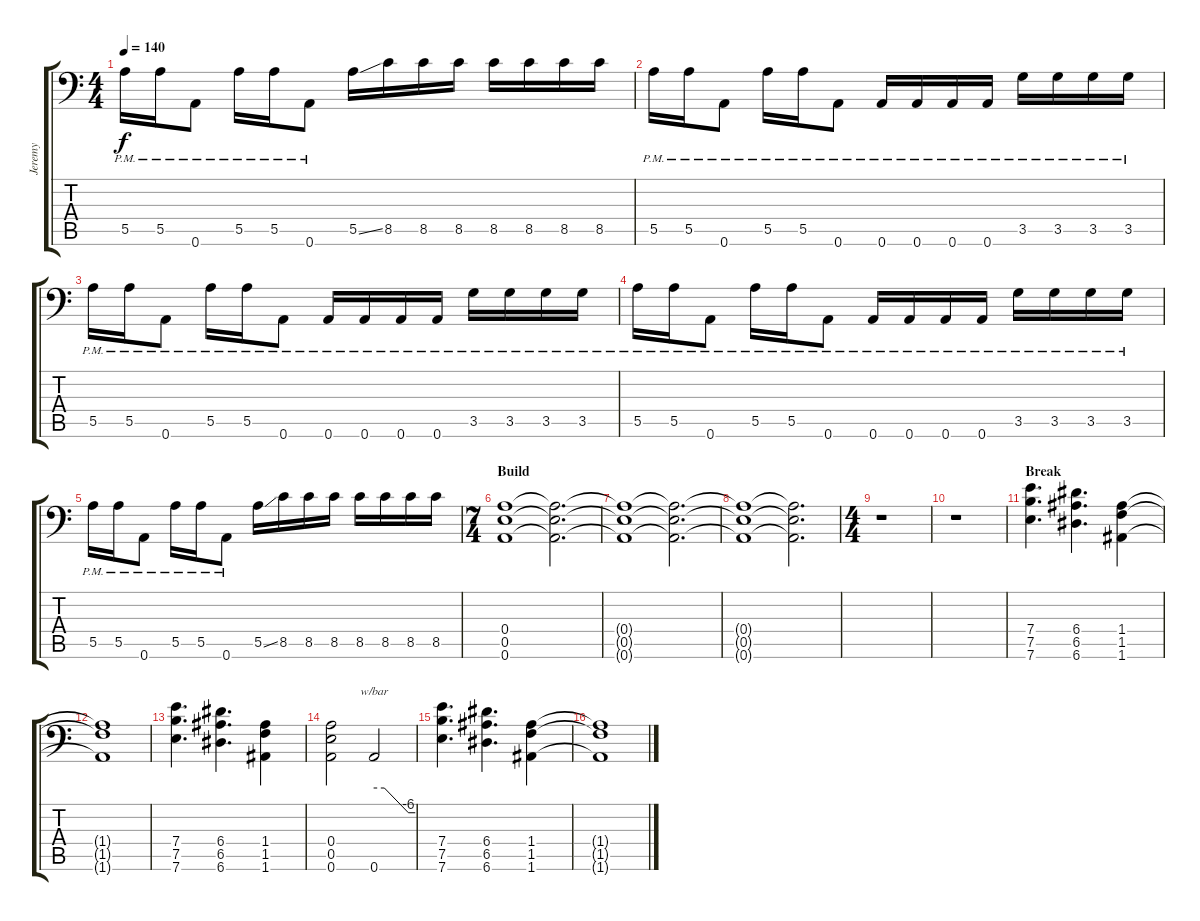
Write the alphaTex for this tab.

\track ("Jeremy" "Jeremy") {instrument overdrivenguitar}
\staff {score tabs}
\tuning (B3 Gb3 D3 A2 E2 A1) {hide}
\ts (4 4)
\tempo 140
\clef f4
\ks c
5.5{pm}.16{dy f} 5.5{pm}.16 0.6{pm}.8 5.5{pm}.16 5.5{pm}.16 0.6{pm}.8 5.5{ss}.16 8.5.16 8.5.16 8.5.16 8.5.16 8.5.16 8.5.16 8.5.16 |
5.5{pm}.16 5.5{pm}.16 0.6{pm}.8 5.5{pm}.16 5.5{pm}.16 0.6{pm}.8 0.6{pm}.16 0.6{pm}.16 0.6{pm}.16 0.6{pm}.16 3.5{pm}.16 3.5{pm}.16 3.5{pm}.16 3.5{pm}.16 |
5.5{pm}.16 5.5{pm}.16 0.6{pm}.8 5.5{pm}.16 5.5{pm}.16 0.6{pm}.8 0.6{pm}.16 0.6{pm}.16 0.6{pm}.16 0.6{pm}.16 3.5{pm}.16 3.5{pm}.16 3.5{pm}.16 3.5{pm}.16 |
5.5{pm}.16 5.5{pm}.16 0.6{pm}.8 5.5{pm}.16 5.5{pm}.16 0.6{pm}.8 0.6{pm}.16 0.6{pm}.16 0.6{pm}.16 0.6{pm}.16 3.5{pm}.16 3.5{pm}.16 3.5{pm}.16 3.5{pm}.16 |
5.5{pm}.16 5.5{pm}.16 0.6{pm}.8 5.5{pm}.16 5.5{pm}.16 0.6{pm}.8 5.5{ss}.16 8.5.16 8.5.16 8.5.16 8.5.16 8.5.16 8.5.16 8.5.16 |
\ts (7 4)
\section ("" "Build")
(0.4 0.5 0.6).1 (0.4{t} 0.5{t} 0.6{t}).2{d} |
(0.4{t} 0.5{t} 0.6{t}).1 (0.4{t} 0.5{t} 0.6{t}).2{d} |
(0.4{t} 0.5{t} 0.6{t}).1 (0.4{t} 0.5{t} 0.6{t}).2{d} |
\ts (4 4)
r.1 |
r.1 |
\section ("" "Break")
(7.4 7.5 7.6).4{d} (6.4 6.5 6.6).4{d} (1.4 1.5 1.6).4 |
(1.4{t} 1.5{t} 1.6{t}).1 |
(7.4 7.5 7.6).4{d} (6.4 6.5 6.6).4{d} (1.4 1.5 1.6).4 |
(0.4 0.5 0.6).2 0.6.2{tbe (custom default 0 0 15 0 50 -24 60 -24)} |
(7.4 7.5 7.6).4{d} (6.4 6.5 6.6).4{d} (1.4 1.5 1.6).4 |
(1.4{t} 1.5{t} 1.6{t}).1
